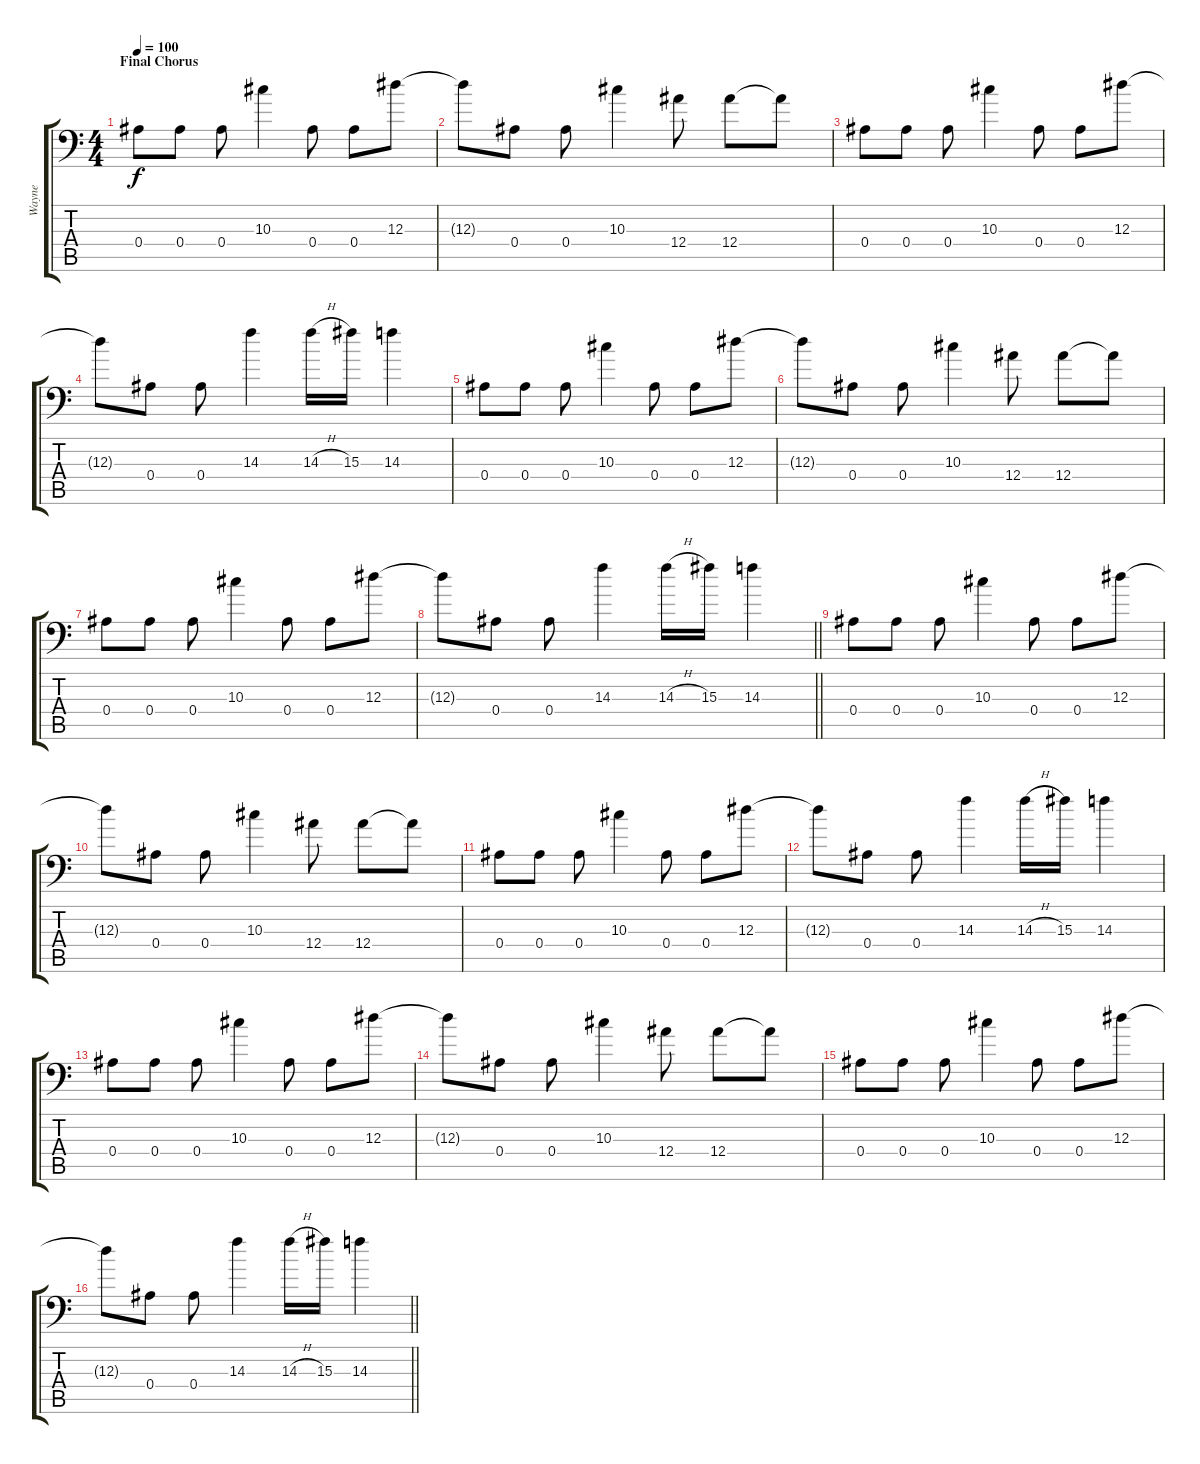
\track ("Wayne " "Wayne ") {instrument distortionguitar}
\staff {score tabs}
\tuning (C4 G3 Eb3 Bb2 F2 Bb1) {hide}
\ts (4 4)
\section ("" "Final Chorus")
\tempo 100
\clef f4
\ks c
0.4.8{dy f} 0.4.8 0.4.8 10.3.4 0.4.8 0.4.8 12.3.8 |
12.3{t}.8 0.4.8 0.4.8 10.3.4 12.4.8 12.4.8 12.4{t}.8 |
0.4.8 0.4.8 0.4.8 10.3.4 0.4.8 0.4.8 12.3.8 |
12.3{t}.8 0.4.8 0.4.8 14.3.4 14.3{h}.16 15.3.16 14.3.4 |
0.4.8 0.4.8 0.4.8 10.3.4 0.4.8 0.4.8 12.3.8 |
12.3{t}.8 0.4.8 0.4.8 10.3.4 12.4.8 12.4.8 12.4{t}.8 |
0.4.8 0.4.8 0.4.8 10.3.4 0.4.8 0.4.8 12.3.8 |
\barLineRight lightlight
12.3{t}.8 0.4.8 0.4.8 14.3.4 14.3{h}.16 15.3.16 14.3.4 |
\section ("" "")
0.4.8 0.4.8 0.4.8 10.3.4 0.4.8 0.4.8 12.3.8 |
12.3{t}.8 0.4.8 0.4.8 10.3.4 12.4.8 12.4.8 12.4{t}.8 |
0.4.8 0.4.8 0.4.8 10.3.4 0.4.8 0.4.8 12.3.8 |
12.3{t}.8 0.4.8 0.4.8 14.3.4 14.3{h}.16 15.3.16 14.3.4 |
0.4.8 0.4.8 0.4.8 10.3.4 0.4.8 0.4.8 12.3.8 |
12.3{t}.8 0.4.8 0.4.8 10.3.4 12.4.8 12.4.8 12.4{t}.8 |
0.4.8 0.4.8 0.4.8 10.3.4 0.4.8 0.4.8 12.3.8 |
\barLineRight lightlight
12.3{t}.8 0.4.8 0.4.8 14.3.4 14.3{h}.16 15.3.16 14.3.4
